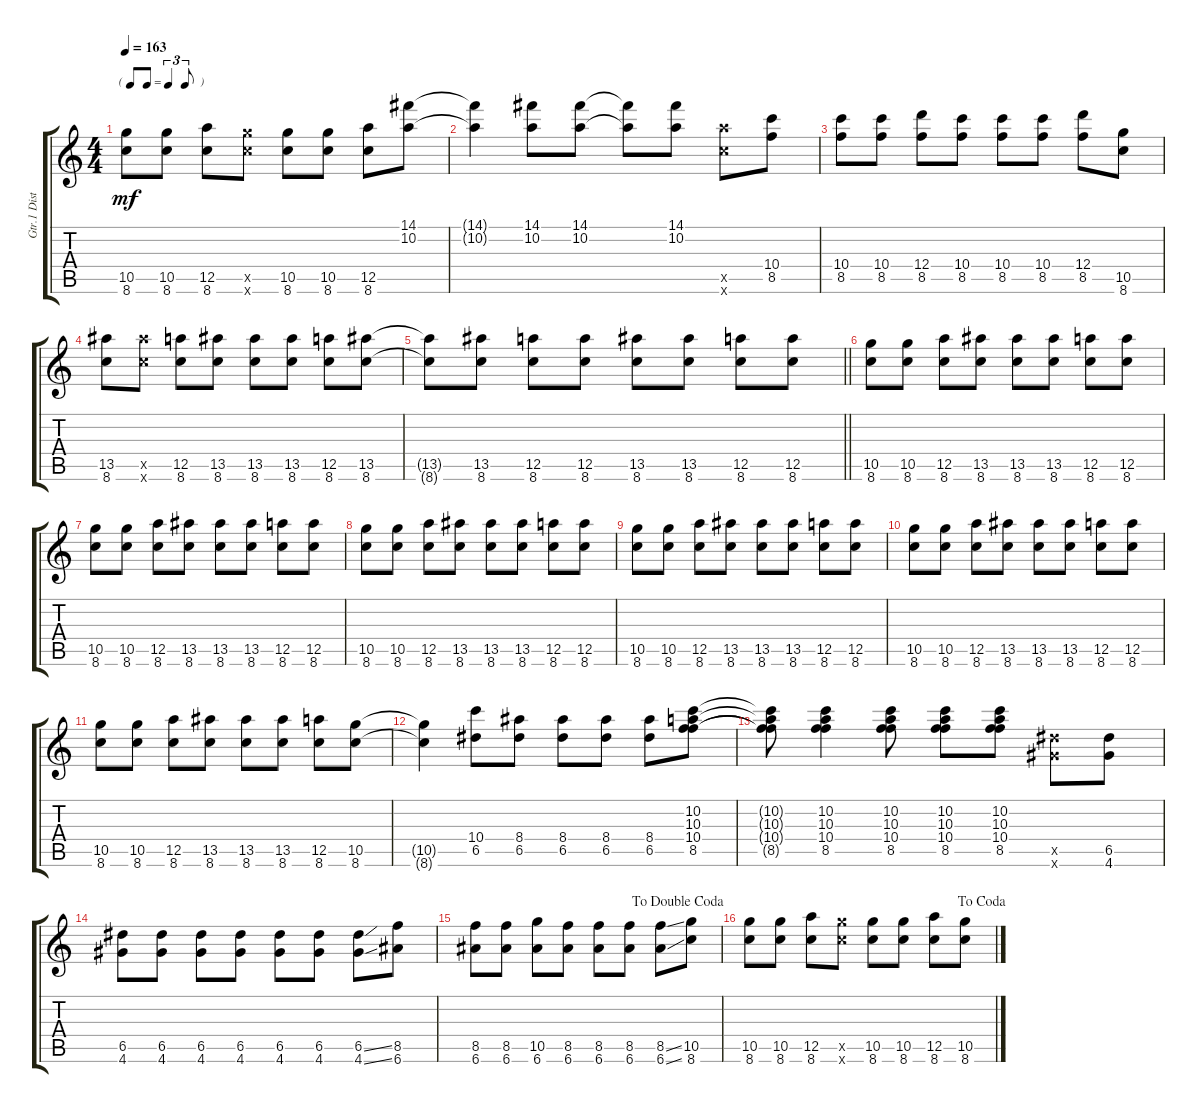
\track ("Gtr.1 Distortion" "Gtr.1 Dist") {instrument distortionguitar}
\staff {score tabs}
\tuning (E4 B3 G3 D4 A3 E3) {hide}
\ts (4 4)
\tf triplet8th
\tempo 163
\clef g2
\ks c
(10.5 8.6).8{dy mf} (10.5 8.6).8 (12.5 8.6).8 (10.5{x} 8.6{x}).8 (10.5 8.6).8 (10.5 8.6).8 (12.5 8.6).8 (14.1 10.2).8 |
(14.1{t} 10.2{t}).4 (14.1 10.2).8 (14.1 10.2).8 (14.1{t} 10.2{t}).8 (14.1 10.2).8 (12.5{x} 8.6{x}).8 (10.4 8.5).8 |
(10.4 8.5).8 (10.4 8.5).8 (12.4 8.5).8 (10.4 8.5).8 (10.4 8.5).8 (10.4 8.5).8 (12.4 8.5).8 (10.5 8.6).8 |
(13.5 8.6).8 (13.5{x} 8.6{x}).8 (12.5 8.6).8 (13.5 8.6).8 (13.5 8.6).8 (13.5 8.6).8 (12.5 8.6).8 (13.5 8.6).8 |
\barLineRight lightlight
(13.5{t} 8.6{t}).8 (13.5 8.6).8 (12.5 8.6).8 (12.5 8.6).8 (13.5 8.6).8 (13.5 8.6).8 (12.5 8.6).8 (12.5 8.6).8 |
(10.5 8.6).8 (10.5 8.6).8 (12.5 8.6).8 (13.5 8.6).8 (13.5 8.6).8 (13.5 8.6).8 (12.5 8.6).8 (12.5 8.6).8 |
(10.5 8.6).8 (10.5 8.6).8 (12.5 8.6).8 (13.5 8.6).8 (13.5 8.6).8 (13.5 8.6).8 (12.5 8.6).8 (12.5 8.6).8 |
(10.5 8.6).8 (10.5 8.6).8 (12.5 8.6).8 (13.5 8.6).8 (13.5 8.6).8 (13.5 8.6).8 (12.5 8.6).8 (12.5 8.6).8 |
(10.5 8.6).8 (10.5 8.6).8 (12.5 8.6).8 (13.5 8.6).8 (13.5 8.6).8 (13.5 8.6).8 (12.5 8.6).8 (12.5 8.6).8 |
(10.5 8.6).8 (10.5 8.6).8 (12.5 8.6).8 (13.5 8.6).8 (13.5 8.6).8 (13.5 8.6).8 (12.5 8.6).8 (12.5 8.6).8 |
(10.5 8.6).8 (10.5 8.6).8 (12.5 8.6).8 (13.5 8.6).8 (13.5 8.6).8 (13.5 8.6).8 (12.5 8.6).8 (10.5 8.6).8 |
(10.5{t} 8.6{t}).4 (10.4 6.5).8 (8.4 6.5).8 (8.4 6.5).8 (8.4 6.5).8 (8.4 6.5).8 (10.2 10.3 10.4 8.5).8 |
(10.2{t} 10.3{t} 10.4{t} 8.5{t}).8 (10.2 10.3 10.4 8.5).4 (10.2 10.3 10.4 8.5).8 (10.2 10.3 10.4 8.5).8 (10.2 10.3 10.4 8.5).8 (6.5{x} 4.6{x}).8 (6.5 4.6).8 |
(6.5 4.6).8 (6.5 4.6).8 (6.5 4.6).8 (6.5 4.6).8 (6.5 4.6).8 (6.5 4.6).8 (6.5{ss} 4.6{ss}).8 (8.5 6.6).8 |
\jump dadoublecoda
(8.5 6.6).8 (8.5 6.6).8 (10.5 6.6).8 (8.5 6.6).8 (8.5 6.6).8 (8.5 6.6).8 (8.5{ss} 6.6{ss}).8 (10.5 8.6).8 |
\jump dacoda
(10.5 8.6).8 (10.5 8.6).8 (12.5 8.6).8 (10.5{x} 8.6{x}).8 (10.5 8.6).8 (10.5 8.6).8 (12.5 8.6).8 (10.5 8.6).8
